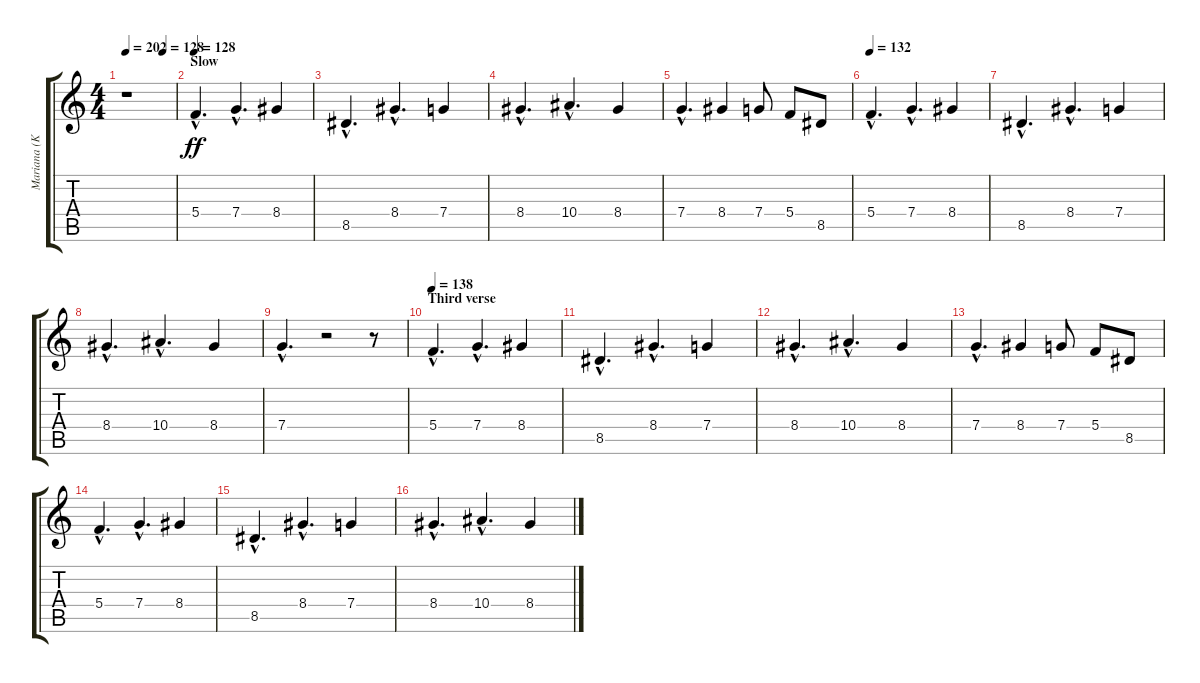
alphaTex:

\track ("Mariana (KeybHigh)" "Mariana (K") {instrument stringensemble1}
\staff {score tabs}
\tuning (D5 A4 F4 C4 G3 D3) {hide}
\ts (4 4)
\tempo 202
\tempo (128 0.75)
\clef g2
\ks c
r.1{dy f} |
\section ("" "Slow")
\tempo 128
5.4{hac}.4{d dy ff volume 16 balance 6 instrument electricpiano1} 7.4{hac}.4{d} 8.4.4 |
8.5{hac}.4{d} 8.4{hac}.4{d} 7.4.4 |
8.4{hac}.4{d} 10.4{hac}.4{d} 8.4.4 |
7.4{hac}.4{d} 8.4.4 7.4.8 5.4.8 8.5.8 |
\tempo 132
5.4{hac}.4{d} 7.4{hac}.4{d} 8.4.4 |
8.5{hac}.4{d} 8.4{hac}.4{d} 7.4.4 |
8.4{hac}.4{d} 10.4{hac}.4{d} 8.4.4 |
7.4{hac}.4{d} r.2 r.8 |
\section ("" "Third verse")
\tempo 138
5.4{hac}.4{d volume 16 balance 6 instrument electricpiano1} 7.4{hac}.4{d} 8.4.4 |
8.5{hac}.4{d} 8.4{hac}.4{d} 7.4.4 |
8.4{hac}.4{d} 10.4{hac}.4{d} 8.4.4 |
7.4{hac}.4{d} 8.4.4 7.4.8 5.4.8 8.5.8 |
5.4{hac}.4{d} 7.4{hac}.4{d} 8.4.4 |
8.5{hac}.4{d} 8.4{hac}.4{d} 7.4.4 |
8.4{hac}.4{d} 10.4{hac}.4{d} 8.4.4
